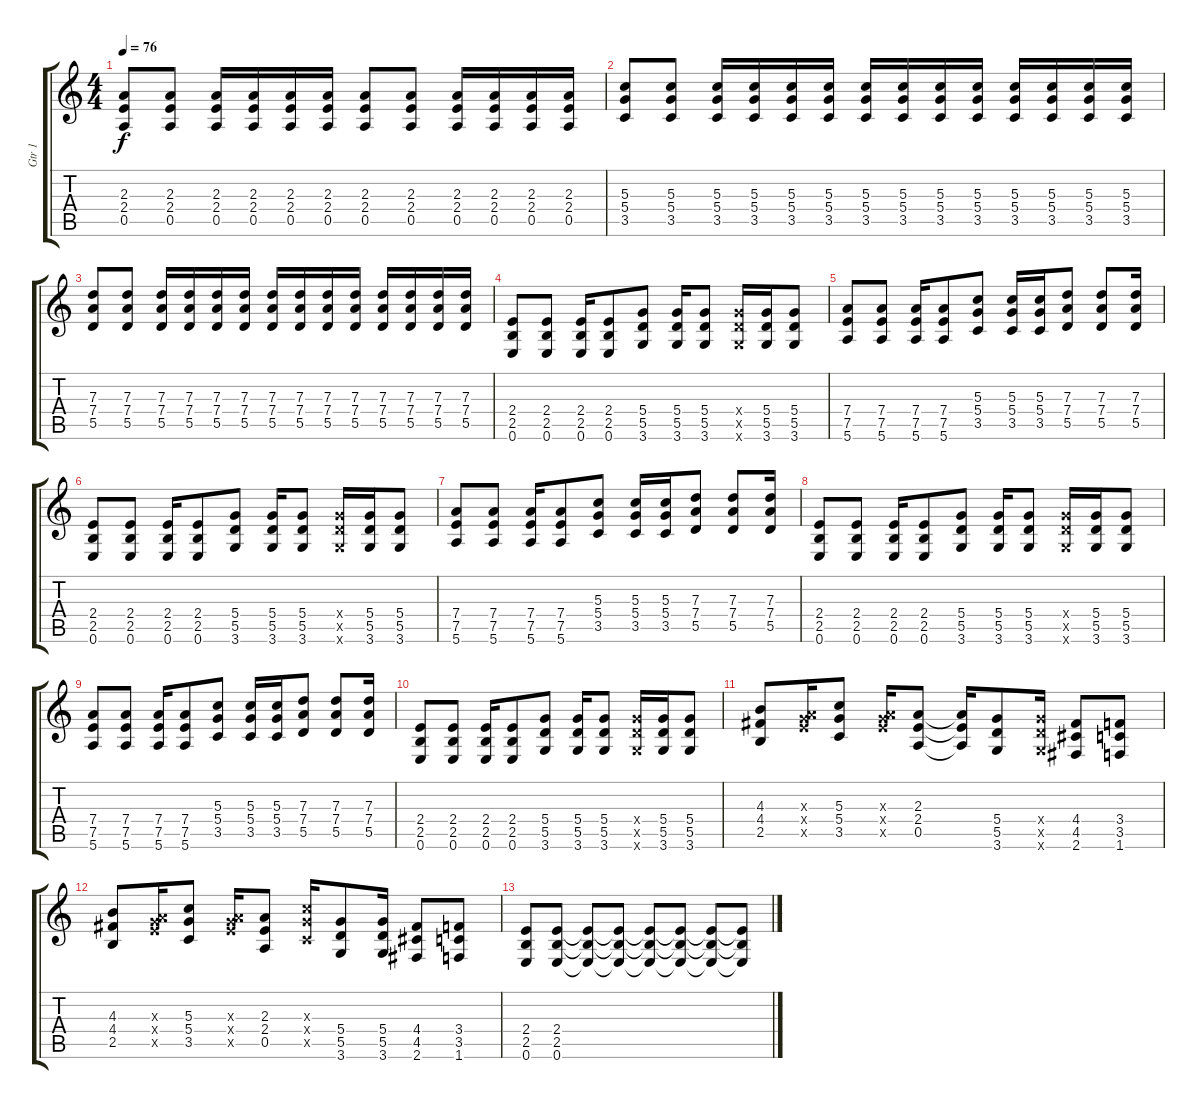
\track ("Gtr 1" "Gtr 1") {instrument electricguitarclean}
\staff {score tabs}
\tuning (E4 B3 G3 D3 A2 E2) {hide}
\ts (4 4)
\tempo 76
\clef g2
\ks c
(2.3 2.4 0.5).8{dy f} (2.3 2.4 0.5).8 (2.3 2.4 0.5).16 (2.3 2.4 0.5).16 (2.3 2.4 0.5).16 (2.3 2.4 0.5).16 (2.3 2.4 0.5).8 (2.3 2.4 0.5).8 (2.3 2.4 0.5).16 (2.3 2.4 0.5).16 (2.3 2.4 0.5).16 (2.3 2.4 0.5).16 |
(5.3 5.4 3.5).8 (5.3 5.4 3.5).8 (5.3 5.4 3.5).16 (5.3 5.4 3.5).16 (5.3 5.4 3.5).16 (5.3 5.4 3.5).16 (5.3 5.4 3.5).16 (5.3 5.4 3.5).16 (5.3 5.4 3.5).16 (5.3 5.4 3.5).16 (5.3 5.4 3.5).16 (5.3 5.4 3.5).16 (5.3 5.4 3.5).16 (5.3 5.4 3.5).16 |
(7.3 7.4 5.5).8 (7.3 7.4 5.5).8 (7.3 7.4 5.5).16 (7.3 7.4 5.5).16 (7.3 7.4 5.5).16 (7.3 7.4 5.5).16 (7.3 7.4 5.5).16 (7.3 7.4 5.5).16 (7.3 7.4 5.5).16 (7.3 7.4 5.5).16 (7.3 7.4 5.5).16 (7.3 7.4 5.5).16 (7.3 7.4 5.5).16 (7.3 7.4 5.5).16 |
(2.4 2.5 0.6).8 (2.4 2.5 0.6).8 (2.4 2.5 0.6).16 (2.4 2.5 0.6).8 (5.4 5.5 3.6).8 (5.4 5.5 3.6).16 (5.4 5.5 3.6).8 (5.4{x} 5.5{x} 3.6{x}).16 (5.4 5.5 3.6).16 (5.4 5.5 3.6).8 |
(7.4 7.5 5.6).8 (7.4 7.5 5.6).8 (7.4 7.5 5.6).16 (7.4 7.5 5.6).8 (5.3 5.4 3.5).8 (5.3 5.4 3.5).16 (5.3 5.4 3.5).16 (7.3 7.4 5.5).8 (7.3 7.4 5.5).8 (7.3 7.4 5.5).16 |
(2.4 2.5 0.6).8 (2.4 2.5 0.6).8 (2.4 2.5 0.6).16 (2.4 2.5 0.6).8 (5.4 5.5 3.6).8 (5.4 5.5 3.6).16 (5.4 5.5 3.6).8 (5.4{x} 5.5{x} 3.6{x}).16 (5.4 5.5 3.6).16 (5.4 5.5 3.6).8 |
(7.4 7.5 5.6).8 (7.4 7.5 5.6).8 (7.4 7.5 5.6).16 (7.4 7.5 5.6).8 (5.3 5.4 3.5).8 (5.3 5.4 3.5).16 (5.3 5.4 3.5).16 (7.3 7.4 5.5).8 (7.3 7.4 5.5).8 (7.3 7.4 5.5).16 |
(2.4 2.5 0.6).8 (2.4 2.5 0.6).8 (2.4 2.5 0.6).16 (2.4 2.5 0.6).8 (5.4 5.5 3.6).8 (5.4 5.5 3.6).16 (5.4 5.5 3.6).8 (5.4{x} 5.5{x} 3.6{x}).16 (5.4 5.5 3.6).16 (5.4 5.5 3.6).8 |
(7.4 7.5 5.6).8 (7.4 7.5 5.6).8 (7.4 7.5 5.6).16 (7.4 7.5 5.6).8 (5.3 5.4 3.5).8 (5.3 5.4 3.5).16 (5.3 5.4 3.5).16 (7.3 7.4 5.5).8 (7.3 7.4 5.5).8 (7.3 7.4 5.5).16 |
(2.4 2.5 0.6).8 (2.4 2.5 0.6).8 (2.4 2.5 0.6).16 (2.4 2.5 0.6).8 (5.4 5.5 3.6).8 (5.4 5.5 3.6).16 (5.4 5.5 3.6).8 (5.4{x} 5.5{x} 3.6{x}).16 (5.4 5.5 3.6).16 (5.4 5.5 3.6).8 |
(4.3 4.4 2.5).8 (0.3{x} 7.4{x} 7.5{x}).16 (5.3 5.4 3.5).8 (0.3{x} 7.4{x} 7.5{x}).16 (2.3 2.4 0.5).8 (2.3{t} 2.4{t} 0.5{t}).16 (5.4 5.5 3.6).8 (5.4{x} 5.5{x} 3.6{x}).16 (4.4 4.5 2.6).8 (3.4 3.5 1.6).8 |
(4.3 4.4 2.5).8 (0.3{x} 7.4{x} 7.5{x}).16 (5.3 5.4 3.5).8 (0.3{x} 7.4{x} 7.5{x}).16 (2.3 2.4 0.5).8 (5.3{x} 5.4{x} 3.5{x}).16 (5.4 5.5 3.6).8 (5.4 5.5 3.6).16 (4.4 4.5 2.6).8 (3.4 3.5 1.6).8 |
(2.4 2.5 0.6).8 (2.4 2.5 0.6).8 (2.4{t} 2.5{t} 0.6{t}).8 (2.4{t} 2.5{t} 0.6{t}).8 (2.4{t} 2.5{t} 0.6{t}).8 (2.4{t} 2.5{t} 0.6{t}).8 (2.4{t} 2.5{t} 0.6{t}).8 (2.4{t} 2.5{t} 0.6{t}).8
